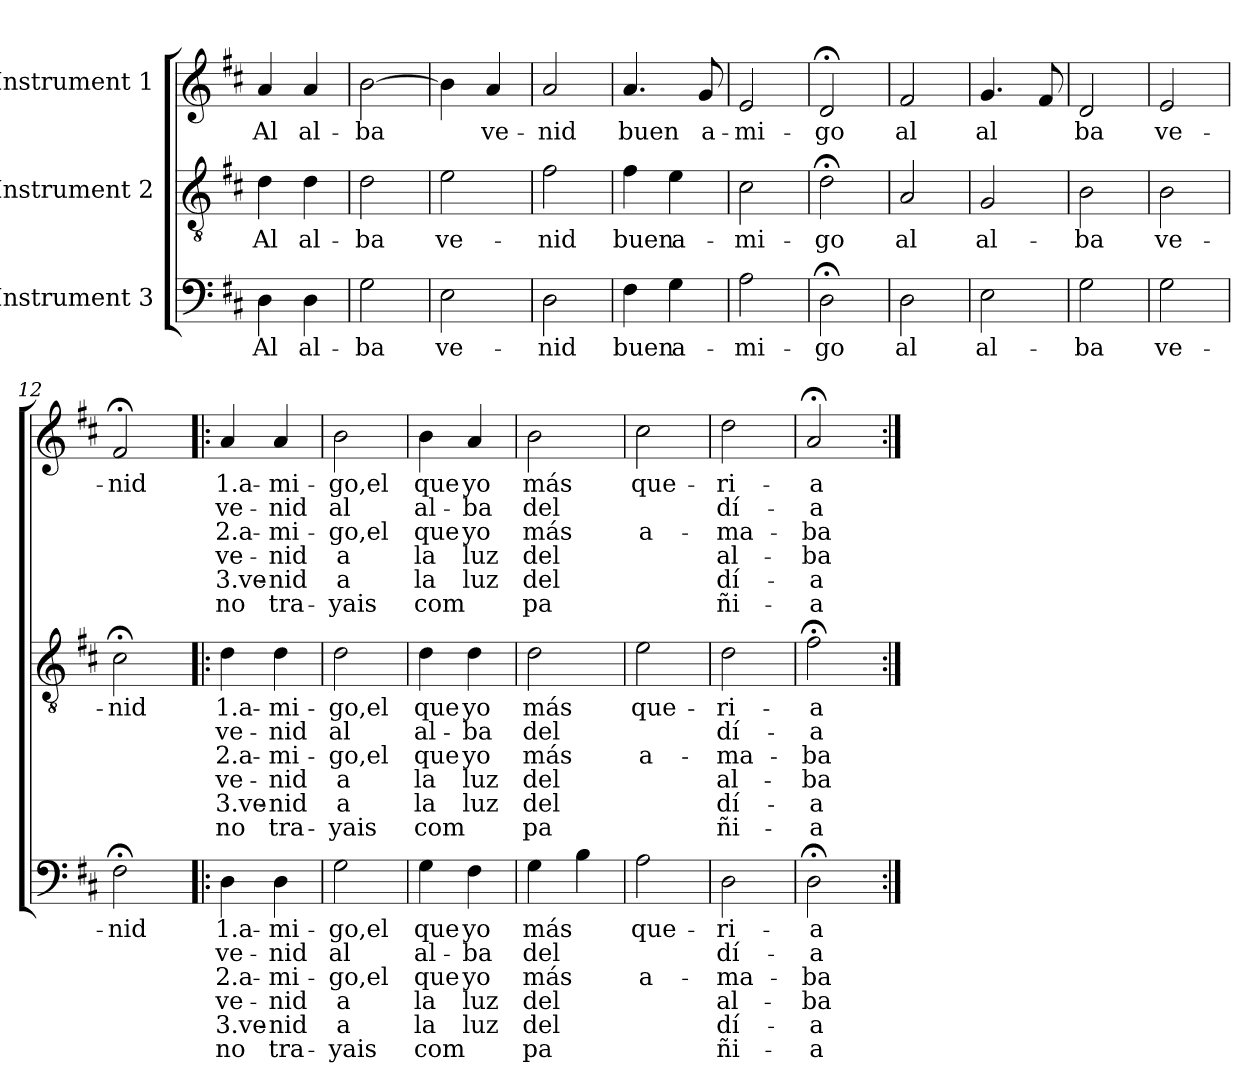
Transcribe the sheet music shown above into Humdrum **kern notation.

**kern	**text	**text	**text	**text	**text	**text	**kern	**text	**text	**text	**text	**text	**text	**kern	**text	**text	**text	**text	**text	**text
*part3	*part3	*part3	*part3	*part3	*part3	*part3	*part2	*part2	*part2	*part2	*part2	*part2	*part2	*part1	*part1	*part1	*part1	*part1	*part1	*part1
*staff3	*staff3	*staff3	*staff3	*staff3	*staff3	*staff3	*staff2	*staff2	*staff2	*staff2	*staff2	*staff2	*staff2	*staff1	*staff1	*staff1	*staff1	*staff1	*staff1	*staff1
*I"Instrument 3	*	*	*	*	*	*	*I"Instrument 2	*	*	*	*	*	*	*I"Instrument 1	*	*	*	*	*	*
!!LO:PB:g=z
*stria5	*	*	*	*	*	*	*stria5	*	*	*	*	*	*	*stria5	*	*	*	*	*	*
*clefF4	*	*	*	*	*	*	*clefGv2	*	*	*	*	*	*	*clefG2	*	*	*	*	*	*
*k[f#c#]	*	*	*	*	*	*	*k[f#c#]	*	*	*	*	*	*	*k[f#c#]	*	*	*	*	*	*
*D:	*	*	*	*	*	*	*D:	*	*	*	*	*	*	*D:	*	*	*	*	*	*
=1	=1	=1	=1	=1	=1	=1	=1	=1	=1	=1	=1	=1	=1	=1	=1	=1	=1	=1	=1	=1
!	!LO:LY:a:cj	!	!	!	!	!	!	!LO:LY:b:cj	!	!	!	!	!	!	!LO:LY:b:cj	!	!	!	!	!
4D\	Al	.	.	.	.	.	4d\	Al	.	.	.	.	.	4a/	Al	.	.	.	.	.
!	!LO:LY:a:cj	!	!	!	!	!	!	!LO:LY:b:cj	!	!	!	!	!	!	!LO:LY:b:cj	!	!	!	!	!
4D\	al-	.	.	.	.	.	4d\	al-	.	.	.	.	.	4a/	al-	.	.	.	.	.
=2	=2	=2	=2	=2	=2	=2	=2	=2	=2	=2	=2	=2	=2	=2	=2	=2	=2	=2	=2	=2
!	!LO:LY:a:cj	!	!	!	!	!	!	!LO:LY:b:cj	!	!	!	!	!	!	!LO:LY:b:cj	!	!	!	!	!
2G\	-ba	.	.	.	.	.	2d\	-ba	.	.	.	.	.	[>2b\	-ba	.	.	.	.	.
=3	=3	=3	=3	=3	=3	=3	=3	=3	=3	=3	=3	=3	=3	=3	=3	=3	=3	=3	=3	=3
!	!LO:LY:a:cj	!	!	!	!	!	!	!LO:LY:b:cj	!	!	!	!	!	!	!	!	!	!	!	!
2E\	ve-	.	.	.	.	.	2e\	ve-	.	.	.	.	.	4b\]	.	.	.	.	.	.
!	!	!	!	!	!	!	!	!	!	!	!	!	!	!	!LO:LY:b:cj	!	!	!	!	!
.	.	.	.	.	.	.	.	.	.	.	.	.	.	4a/	ve-	.	.	.	.	.
=4	=4	=4	=4	=4	=4	=4	=4	=4	=4	=4	=4	=4	=4	=4	=4	=4	=4	=4	=4	=4
!	!LO:LY:a:cj	!	!	!	!	!	!	!LO:LY:b:cj	!	!	!	!	!	!	!LO:LY:b:cj	!	!	!	!	!
2D\	-nid	.	.	.	.	.	2f#\	-nid	.	.	.	.	.	2a/	-nid	.	.	.	.	.
=5	=5	=5	=5	=5	=5	=5	=5	=5	=5	=5	=5	=5	=5	=5	=5	=5	=5	=5	=5	=5
!	!LO:LY:a:cj	!	!	!	!	!	!	!LO:LY:b:cj	!	!	!	!	!	!	!LO:LY:b:cj	!	!	!	!	!
4F#\	buen	.	.	.	.	.	4f#\	buen	.	.	.	.	.	4.a/	buen	.	.	.	.	.
!	!LO:LY:a:cj	!	!	!	!	!	!	!LO:LY:b:cj	!	!	!	!	!	!	!	!	!	!	!	!
4G\	a-	.	.	.	.	.	4e\	a-	.	.	.	.	.	.	.	.	.	.	.	.
!	!	!	!	!	!	!	!	!	!	!	!	!	!	!	!LO:LY:b:cj	!	!	!	!	!
.	.	.	.	.	.	.	.	.	.	.	.	.	.	8g/	a-	.	.	.	.	.
=6	=6	=6	=6	=6	=6	=6	=6	=6	=6	=6	=6	=6	=6	=6	=6	=6	=6	=6	=6	=6
!	!LO:LY:a:cj	!	!	!	!	!	!	!LO:LY:b:cj	!	!	!	!	!	!	!LO:LY:b:cj	!	!	!	!	!
2A\	-mi-	.	.	.	.	.	2c#\	-mi-	.	.	.	.	.	2e/	-mi-	.	.	.	.	.
=7	=7	=7	=7	=7	=7	=7	=7	=7	=7	=7	=7	=7	=7	=7	=7	=7	=7	=7	=7	=7
!	!LO:LY:a:cj	!	!	!	!	!	!	!LO:LY:b:cj	!	!	!	!	!	!	!LO:LY:b:cj	!	!	!	!	!
2D;<\	-go	.	.	.	.	.	2d;<\	-go	.	.	.	.	.	2d;</	-go	.	.	.	.	.
=8	=8	=8	=8	=8	=8	=8	=8	=8	=8	=8	=8	=8	=8	=8	=8	=8	=8	=8	=8	=8
!	!LO:LY:a:cj	!	!	!	!	!	!	!LO:LY:b:cj	!	!	!	!	!	!	!LO:LY:b:cj	!	!	!	!	!
2D\	al	.	.	.	.	.	2A/	al	.	.	.	.	.	2f#/	al	.	.	.	.	.
=9	=9	=9	=9	=9	=9	=9	=9	=9	=9	=9	=9	=9	=9	=9	=9	=9	=9	=9	=9	=9
!	!LO:LY:a:cj	!	!	!	!	!	!	!LO:LY:b:cj	!	!	!	!	!	!	!LO:LY:b:cj	!	!	!	!	!
2E\	al-	.	.	.	.	.	2G/	al-	.	.	.	.	.	4.g/	al	.	.	.	.	.
.	.	.	.	.	.	.	.	.	.	.	.	.	.	8f#/	.	.	.	.	.	.
=10	=10	=10	=10	=10	=10	=10	=10	=10	=10	=10	=10	=10	=10	=10	=10	=10	=10	=10	=10	=10
!	!LO:LY:a:cj	!	!	!	!	!	!	!LO:LY:b:cj	!	!	!	!	!	!	!LO:LY:b:cj	!	!	!	!	!
2G\	-ba	.	.	.	.	.	2B\	-ba	.	.	.	.	.	2d/	ba	.	.	.	.	.
=11	=11	=11	=11	=11	=11	=11	=11	=11	=11	=11	=11	=11	=11	=11	=11	=11	=11	=11	=11	=11
!	!LO:LY:a:cj	!	!	!	!	!	!	!LO:LY:b:cj	!	!	!	!	!	!	!LO:LY:b:cj	!	!	!	!	!
2G\	ve-	.	.	.	.	.	2B\	ve-	.	.	.	.	.	2e/	ve-	.	.	.	.	.
=12	=12	=12	=12	=12	=12	=12	=12	=12	=12	=12	=12	=12	=12	=12	=12	=12	=12	=12	=12	=12
!	!LO:LY:a:cj	!	!	!	!	!	!	!LO:LY:b:cj	!	!	!	!	!	!	!LO:LY:b:cj	!	!	!	!	!
2F#;<\	-nid	.	.	.	.	.	2c#;<\	-nid	.	.	.	.	.	2f#;</	-nid	.	.	.	.	.
!!LO:LB:g=z
=13!|:	=13!|:	=13!|:	=13!|:	=13!|:	=13!|:	=13!|:	=13!|:	=13!|:	=13!|:	=13!|:	=13!|:	=13!|:	=13!|:	=13!|:	=13!|:	=13!|:	=13!|:	=13!|:	=13!|:	=13!|:
!	!LO:LY:a:cj	!LO:LY:a:rj	!LO:LY:a:cj	!LO:LY:a:rj	!LO:LY:a:cj	!LO:LY:a:rj	!	!LO:LY:b:cj	!LO:LY:b:rj	!LO:LY:b:cj	!LO:LY:b:rj	!LO:LY:b:cj	!LO:LY:b:rj	!	!LO:LY:b:cj	!LO:LY:b:rj	!LO:LY:b:cj	!LO:LY:b:rj	!LO:LY:b:cj	!LO:LY:b:rj
4D\	1.a-	-ve-	-2.a-	-ve-	-3.ve-	-no	4d\	1.a-	-ve-	-2.a-	-ve-	-3.ve-	-no	4a/	1.a-	-ve-	-2.a-	-ve-	-3.ve-	-no
!	!LO:LY:a:cj	!LO:LY:a:cj	!LO:LY:a:cj	!LO:LY:a:cj	!LO:LY:a:cj	!LO:LY:a:cj	!	!LO:LY:b:cj	!LO:LY:b:cj	!LO:LY:b:cj	!LO:LY:b:cj	!LO:LY:b:cj	!LO:LY:b:cj	!	!LO:LY:b:cj	!LO:LY:b:cj	!LO:LY:b:cj	!LO:LY:b:cj	!LO:LY:b:cj	!LO:LY:b:cj
4D\	mi-	-nid	mi-	-nid	nid	tra-	4d\	mi-	-nid	mi-	-nid	nid	tra-	4a/	mi-	-nid	mi-	-nid	nid	tra-
=14	=14	=14	=14	=14	=14	=14	=14	=14	=14	=14	=14	=14	=14	=14	=14	=14	=14	=14	=14	=14
!	!LO:LY:a:cj	!LO:LY:a:cj	!LO:LY:a:cj	!LO:LY:a:cj	!LO:LY:a:cj	!LO:LY:a:cj	!	!LO:LY:b:cj	!LO:LY:b:cj	!LO:LY:b:cj	!LO:LY:b:cj	!LO:LY:b:cj	!LO:LY:b:cj	!	!LO:LY:b:cj	!LO:LY:b:cj	!LO:LY:b:cj	!LO:LY:b:cj	!LO:LY:b:cj	!LO:LY:b:cj
2G\	-go,el	al	go,el	a	a	yais	2d\	-go,el	al	go,el	a	a	yais	2b\	-go,el	al	go,el	a	a	yais
=15	=15	=15	=15	=15	=15	=15	=15	=15	=15	=15	=15	=15	=15	=15	=15	=15	=15	=15	=15	=15
!	!LO:LY:a:cj	!LO:LY:a:cj	!LO:LY:a:cj	!LO:LY:a:cj	!LO:LY:a:cj	!LO:LY:a	!	!LO:LY:b:cj	!LO:LY:b:cj	!LO:LY:b:cj	!LO:LY:b:cj	!LO:LY:b:cj	!LO:LY:b	!	!LO:LY:b:cj	!LO:LY:b:cj	!LO:LY:b:cj	!LO:LY:b:cj	!LO:LY:b:cj	!LO:LY:b
4G\	que	al-	-que	la	la	com	4d\	que	al-	-que	la	la	com	4b\	que	al-	-que	la	la	com
!	!LO:LY:a:cj	!LO:LY:a:cj	!LO:LY:a:cj	!LO:LY:a:cj	!LO:LY:a:cj	!	!	!LO:LY:b:cj	!LO:LY:b:cj	!LO:LY:b:cj	!LO:LY:b:cj	!LO:LY:b:cj	!	!	!LO:LY:b:cj	!LO:LY:b:cj	!LO:LY:b:cj	!LO:LY:b:cj	!LO:LY:b:cj	!
4F#\	yo	ba	yo	luz	luz	.	4d\	yo	ba	yo	luz	luz	.	4a/	yo	ba	yo	luz	luz	.
=16	=16	=16	=16	=16	=16	=16	=16	=16	=16	=16	=16	=16	=16	=16	=16	=16	=16	=16	=16	=16
!	!LO:LY:a	!LO:LY:a:cj	!LO:LY:a	!LO:LY:a:cj	!LO:LY:a:cj	!LO:LY:a:cj	!	!LO:LY:b	!LO:LY:b:cj	!LO:LY:b	!LO:LY:b:cj	!LO:LY:b:cj	!LO:LY:b:cj	!	!LO:LY:b	!LO:LY:b:cj	!LO:LY:b	!LO:LY:b:cj	!LO:LY:b:cj	!LO:LY:b:cj
4G\	más	del	más	del	del	pa	2d\	más	del	más	del	del	pa	2b\	más	del	más	del	del	pa
4B\	.	.	.	.	.	.	.	.	.	.	.	.	.	.	.	.	.	.	.	.
=17	=17	=17	=17	=17	=17	=17	=17	=17	=17	=17	=17	=17	=17	=17	=17	=17	=17	=17	=17	=17
!	!LO:LY:a:cj	!	!LO:LY:a:cj	!	!	!	!	!LO:LY:b:cj	!	!LO:LY:b:cj	!	!	!	!	!LO:LY:b:cj	!	!LO:LY:b:cj	!	!	!
2A\	que-	.	-a-	.	.	.	2e\	que-	.	-a-	.	.	.	2cc#\	que-	.	-a-	.	.	.
=18	=18	=18	=18	=18	=18	=18	=18	=18	=18	=18	=18	=18	=18	=18	=18	=18	=18	=18	=18	=18
!	!LO:LY:a:cj	!LO:LY:a:cj	!LO:LY:a:cj	!LO:LY:a:cj	!LO:LY:a:cj	!LO:LY:a:cj	!	!LO:LY:b:cj	!LO:LY:b:cj	!LO:LY:b:cj	!LO:LY:b:cj	!LO:LY:b:cj	!LO:LY:b:cj	!	!LO:LY:b:cj	!LO:LY:b:cj	!LO:LY:b:cj	!LO:LY:b:cj	!LO:LY:b:cj	!LO:LY:b:cj
2D\	-ri-	-dí-	-ma-	-al-	-dí-	-ñi-	2d\	-ri-	-dí-	-ma-	-al-	-dí-	-ñi-	2dd\	-ri-	-dí-	-ma-	-al-	-dí-	-ñi-
=19	=19	=19	=19	=19	=19	=19	=19	=19	=19	=19	=19	=19	=19	=19	=19	=19	=19	=19	=19	=19
!	!LO:LY:a:cj	!LO:LY:a:cj	!LO:LY:a:cj	!LO:LY:a:cj	!LO:LY:a:cj	!LO:LY:a:cj	!	!LO:LY:b:cj	!LO:LY:b:cj	!LO:LY:b:cj	!LO:LY:b:cj	!LO:LY:b:cj	!LO:LY:b:cj	!	!LO:LY:b:cj	!LO:LY:b:cj	!LO:LY:b:cj	!LO:LY:b:cj	!LO:LY:b:cj	!LO:LY:b:cj
2D;<\	-a	a	ba	ba	a	a	2f#;<\	-a	a	ba	ba	a	a	2a;</	-a	a	ba	ba	a	a
64ryy	.	.	.	.	.	.	64ryy	.	.	.	.	.	.	64ryy	.	.	.	.	.	.
=:|!	=:|!	=:|!	=:|!	=:|!	=:|!	=:|!	=:|!	=:|!	=:|!	=:|!	=:|!	=:|!	=:|!	=:|!	=:|!	=:|!	=:|!	=:|!	=:|!	=:|!
*-	*-	*-	*-	*-	*-	*-	*-	*-	*-	*-	*-	*-	*-	*-	*-	*-	*-	*-	*-	*-
